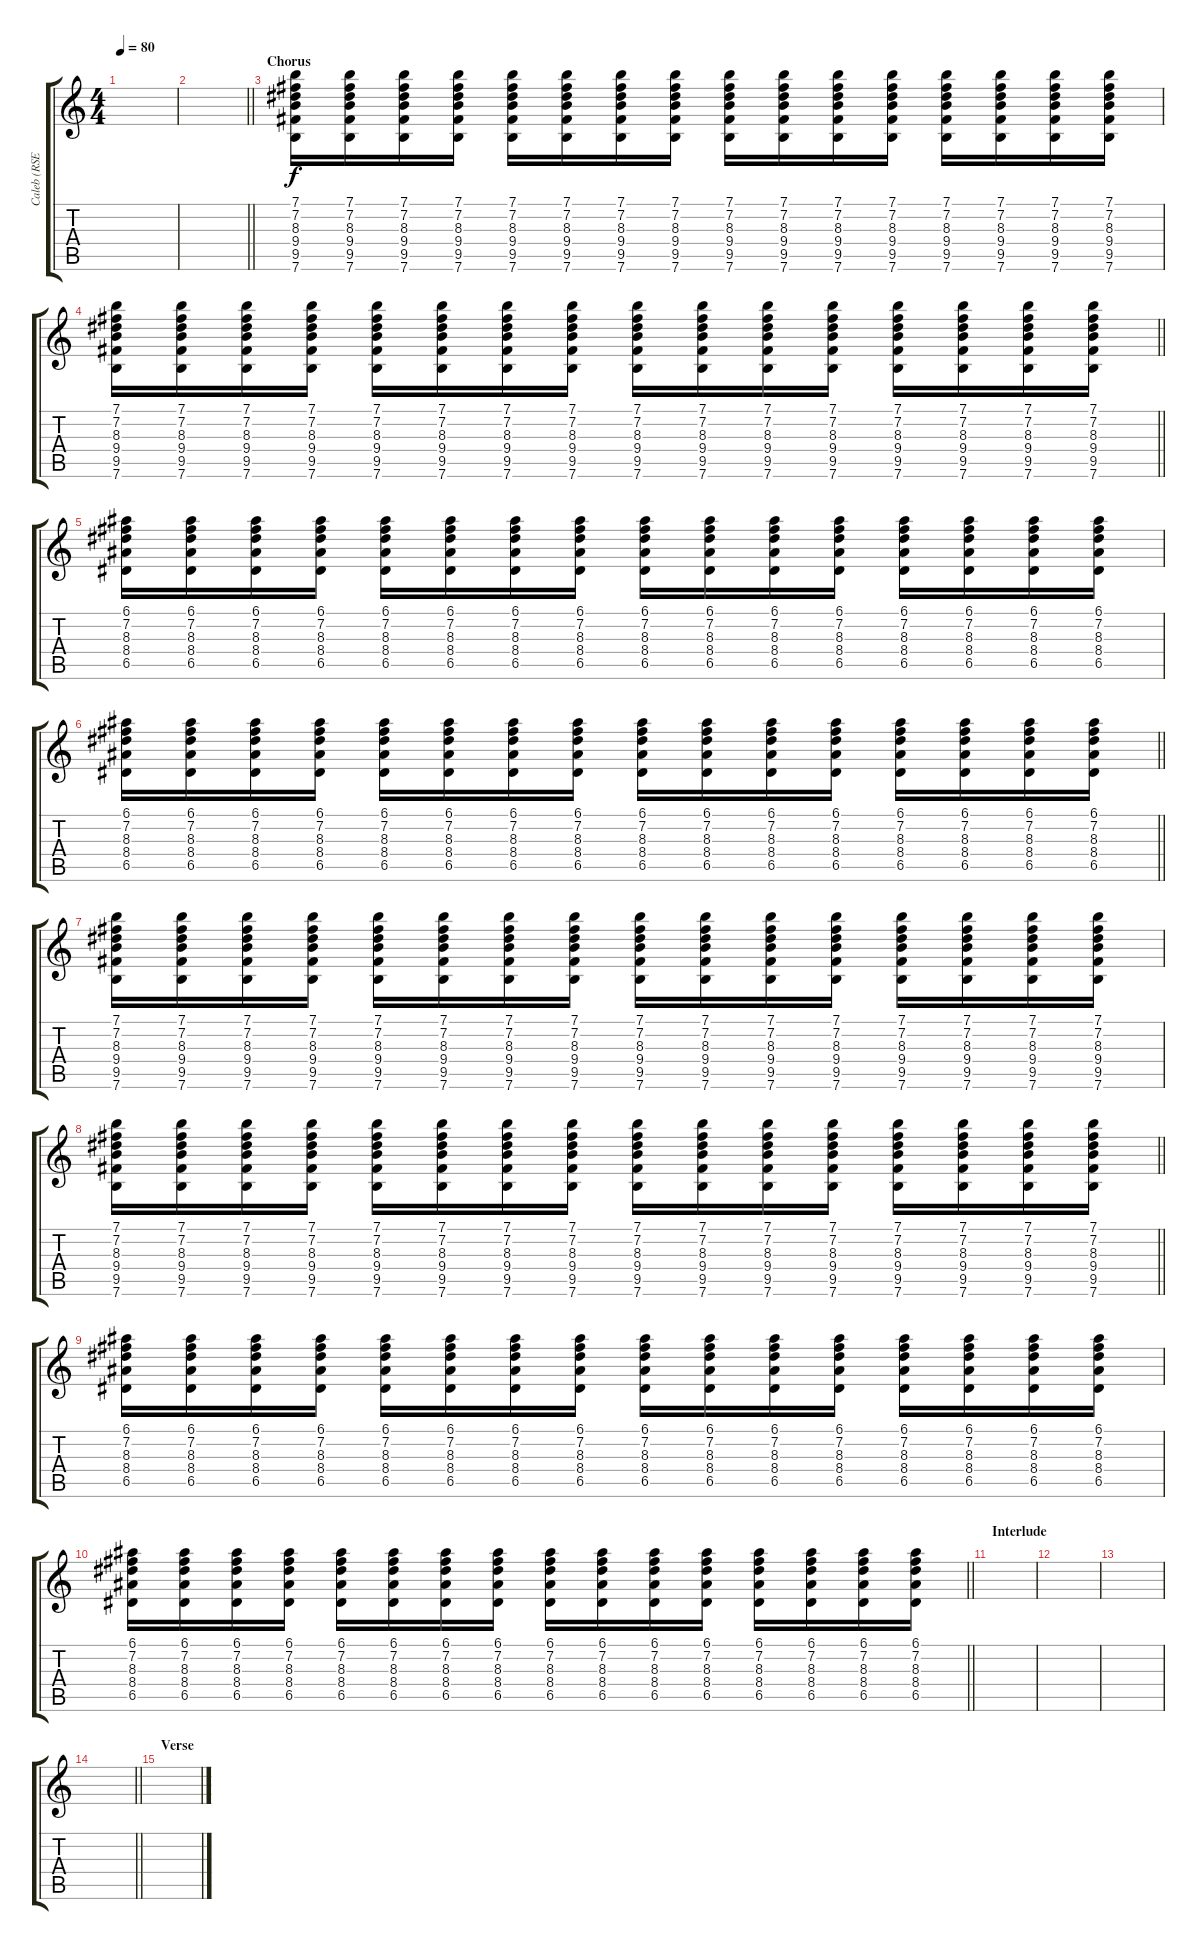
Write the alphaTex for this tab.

\track ("Caleb (RSE)" "Caleb (RSE") {instrument overdrivenguitar}
\staff {score tabs}
\tuning (E4 B3 G3 D3 A2 E2) {hide}
\ts (4 4)
\tempo 80
\clef g2
\ks c
|
\barLineRight lightlight
|
\section ("" "Chorus")
(7.1 7.2 8.3 9.4 9.5 7.6).16 (7.1 7.2 8.3 9.4 9.5 7.6).16 (7.1 7.2 8.3 9.4 9.5 7.6).16 (7.1 7.2 8.3 9.4 9.5 7.6).16 (7.1 7.2 8.3 9.4 9.5 7.6).16 (7.1 7.2 8.3 9.4 9.5 7.6).16 (7.1 7.2 8.3 9.4 9.5 7.6).16 (7.1 7.2 8.3 9.4 9.5 7.6).16 (7.1 7.2 8.3 9.4 9.5 7.6).16 (7.1 7.2 8.3 9.4 9.5 7.6).16 (7.1 7.2 8.3 9.4 9.5 7.6).16 (7.1 7.2 8.3 9.4 9.5 7.6).16 (7.1 7.2 8.3 9.4 9.5 7.6).16 (7.1 7.2 8.3 9.4 9.5 7.6).16 (7.1 7.2 8.3 9.4 9.5 7.6).16 (7.1 7.2 8.3 9.4 9.5 7.6).16 |
\barLineRight lightlight
(7.1 7.2 8.3 9.4 9.5 7.6).16 (7.1 7.2 8.3 9.4 9.5 7.6).16 (7.1 7.2 8.3 9.4 9.5 7.6).16 (7.1 7.2 8.3 9.4 9.5 7.6).16 (7.1 7.2 8.3 9.4 9.5 7.6).16 (7.1 7.2 8.3 9.4 9.5 7.6).16 (7.1 7.2 8.3 9.4 9.5 7.6).16 (7.1 7.2 8.3 9.4 9.5 7.6).16 (7.1 7.2 8.3 9.4 9.5 7.6).16 (7.1 7.2 8.3 9.4 9.5 7.6).16 (7.1 7.2 8.3 9.4 9.5 7.6).16 (7.1 7.2 8.3 9.4 9.5 7.6).16 (7.1 7.2 8.3 9.4 9.5 7.6).16 (7.1 7.2 8.3 9.4 9.5 7.6).16 (7.1 7.2 8.3 9.4 9.5 7.6).16 (7.1 7.2 8.3 9.4 9.5 7.6).16 |
(6.1 7.2 8.3 8.4 6.5).16 (6.1 7.2 8.3 8.4 6.5).16 (6.1 7.2 8.3 8.4 6.5).16 (6.1 7.2 8.3 8.4 6.5).16 (6.1 7.2 8.3 8.4 6.5).16 (6.1 7.2 8.3 8.4 6.5).16 (6.1 7.2 8.3 8.4 6.5).16 (6.1 7.2 8.3 8.4 6.5).16 (6.1 7.2 8.3 8.4 6.5).16 (6.1 7.2 8.3 8.4 6.5).16 (6.1 7.2 8.3 8.4 6.5).16 (6.1 7.2 8.3 8.4 6.5).16 (6.1 7.2 8.3 8.4 6.5).16 (6.1 7.2 8.3 8.4 6.5).16 (6.1 7.2 8.3 8.4 6.5).16 (6.1 7.2 8.3 8.4 6.5).16 |
\barLineRight lightlight
(6.1 7.2 8.3 8.4 6.5).16 (6.1 7.2 8.3 8.4 6.5).16 (6.1 7.2 8.3 8.4 6.5).16 (6.1 7.2 8.3 8.4 6.5).16 (6.1 7.2 8.3 8.4 6.5).16 (6.1 7.2 8.3 8.4 6.5).16 (6.1 7.2 8.3 8.4 6.5).16 (6.1 7.2 8.3 8.4 6.5).16 (6.1 7.2 8.3 8.4 6.5).16 (6.1 7.2 8.3 8.4 6.5).16 (6.1 7.2 8.3 8.4 6.5).16 (6.1 7.2 8.3 8.4 6.5).16 (6.1 7.2 8.3 8.4 6.5).16 (6.1 7.2 8.3 8.4 6.5).16 (6.1 7.2 8.3 8.4 6.5).16 (6.1 7.2 8.3 8.4 6.5).16 |
(7.1 7.2 8.3 9.4 9.5 7.6).16 (7.1 7.2 8.3 9.4 9.5 7.6).16 (7.1 7.2 8.3 9.4 9.5 7.6).16 (7.1 7.2 8.3 9.4 9.5 7.6).16 (7.1 7.2 8.3 9.4 9.5 7.6).16 (7.1 7.2 8.3 9.4 9.5 7.6).16 (7.1 7.2 8.3 9.4 9.5 7.6).16 (7.1 7.2 8.3 9.4 9.5 7.6).16 (7.1 7.2 8.3 9.4 9.5 7.6).16 (7.1 7.2 8.3 9.4 9.5 7.6).16 (7.1 7.2 8.3 9.4 9.5 7.6).16 (7.1 7.2 8.3 9.4 9.5 7.6).16 (7.1 7.2 8.3 9.4 9.5 7.6).16 (7.1 7.2 8.3 9.4 9.5 7.6).16 (7.1 7.2 8.3 9.4 9.5 7.6).16 (7.1 7.2 8.3 9.4 9.5 7.6).16 |
\barLineRight lightlight
(7.1 7.2 8.3 9.4 9.5 7.6).16 (7.1 7.2 8.3 9.4 9.5 7.6).16 (7.1 7.2 8.3 9.4 9.5 7.6).16 (7.1 7.2 8.3 9.4 9.5 7.6).16 (7.1 7.2 8.3 9.4 9.5 7.6).16 (7.1 7.2 8.3 9.4 9.5 7.6).16 (7.1 7.2 8.3 9.4 9.5 7.6).16 (7.1 7.2 8.3 9.4 9.5 7.6).16 (7.1 7.2 8.3 9.4 9.5 7.6).16 (7.1 7.2 8.3 9.4 9.5 7.6).16 (7.1 7.2 8.3 9.4 9.5 7.6).16 (7.1 7.2 8.3 9.4 9.5 7.6).16 (7.1 7.2 8.3 9.4 9.5 7.6).16 (7.1 7.2 8.3 9.4 9.5 7.6).16 (7.1 7.2 8.3 9.4 9.5 7.6).16 (7.1 7.2 8.3 9.4 9.5 7.6).16 |
(6.1 7.2 8.3 8.4 6.5).16 (6.1 7.2 8.3 8.4 6.5).16 (6.1 7.2 8.3 8.4 6.5).16 (6.1 7.2 8.3 8.4 6.5).16 (6.1 7.2 8.3 8.4 6.5).16 (6.1 7.2 8.3 8.4 6.5).16 (6.1 7.2 8.3 8.4 6.5).16 (6.1 7.2 8.3 8.4 6.5).16 (6.1 7.2 8.3 8.4 6.5).16 (6.1 7.2 8.3 8.4 6.5).16 (6.1 7.2 8.3 8.4 6.5).16 (6.1 7.2 8.3 8.4 6.5).16 (6.1 7.2 8.3 8.4 6.5).16 (6.1 7.2 8.3 8.4 6.5).16 (6.1 7.2 8.3 8.4 6.5).16 (6.1 7.2 8.3 8.4 6.5).16 |
\barLineRight lightlight
(6.1 7.2 8.3 8.4 6.5).16 (6.1 7.2 8.3 8.4 6.5).16 (6.1 7.2 8.3 8.4 6.5).16 (6.1 7.2 8.3 8.4 6.5).16 (6.1 7.2 8.3 8.4 6.5).16 (6.1 7.2 8.3 8.4 6.5).16 (6.1 7.2 8.3 8.4 6.5).16 (6.1 7.2 8.3 8.4 6.5).16 (6.1 7.2 8.3 8.4 6.5).16 (6.1 7.2 8.3 8.4 6.5).16 (6.1 7.2 8.3 8.4 6.5).16 (6.1 7.2 8.3 8.4 6.5).16 (6.1 7.2 8.3 8.4 6.5).16 (6.1 7.2 8.3 8.4 6.5).16 (6.1 7.2 8.3 8.4 6.5).16 (6.1 7.2 8.3 8.4 6.5).16 |
\section ("" "Interlude")
|
|
|
\barLineRight lightlight
|
\section ("" "Verse")
